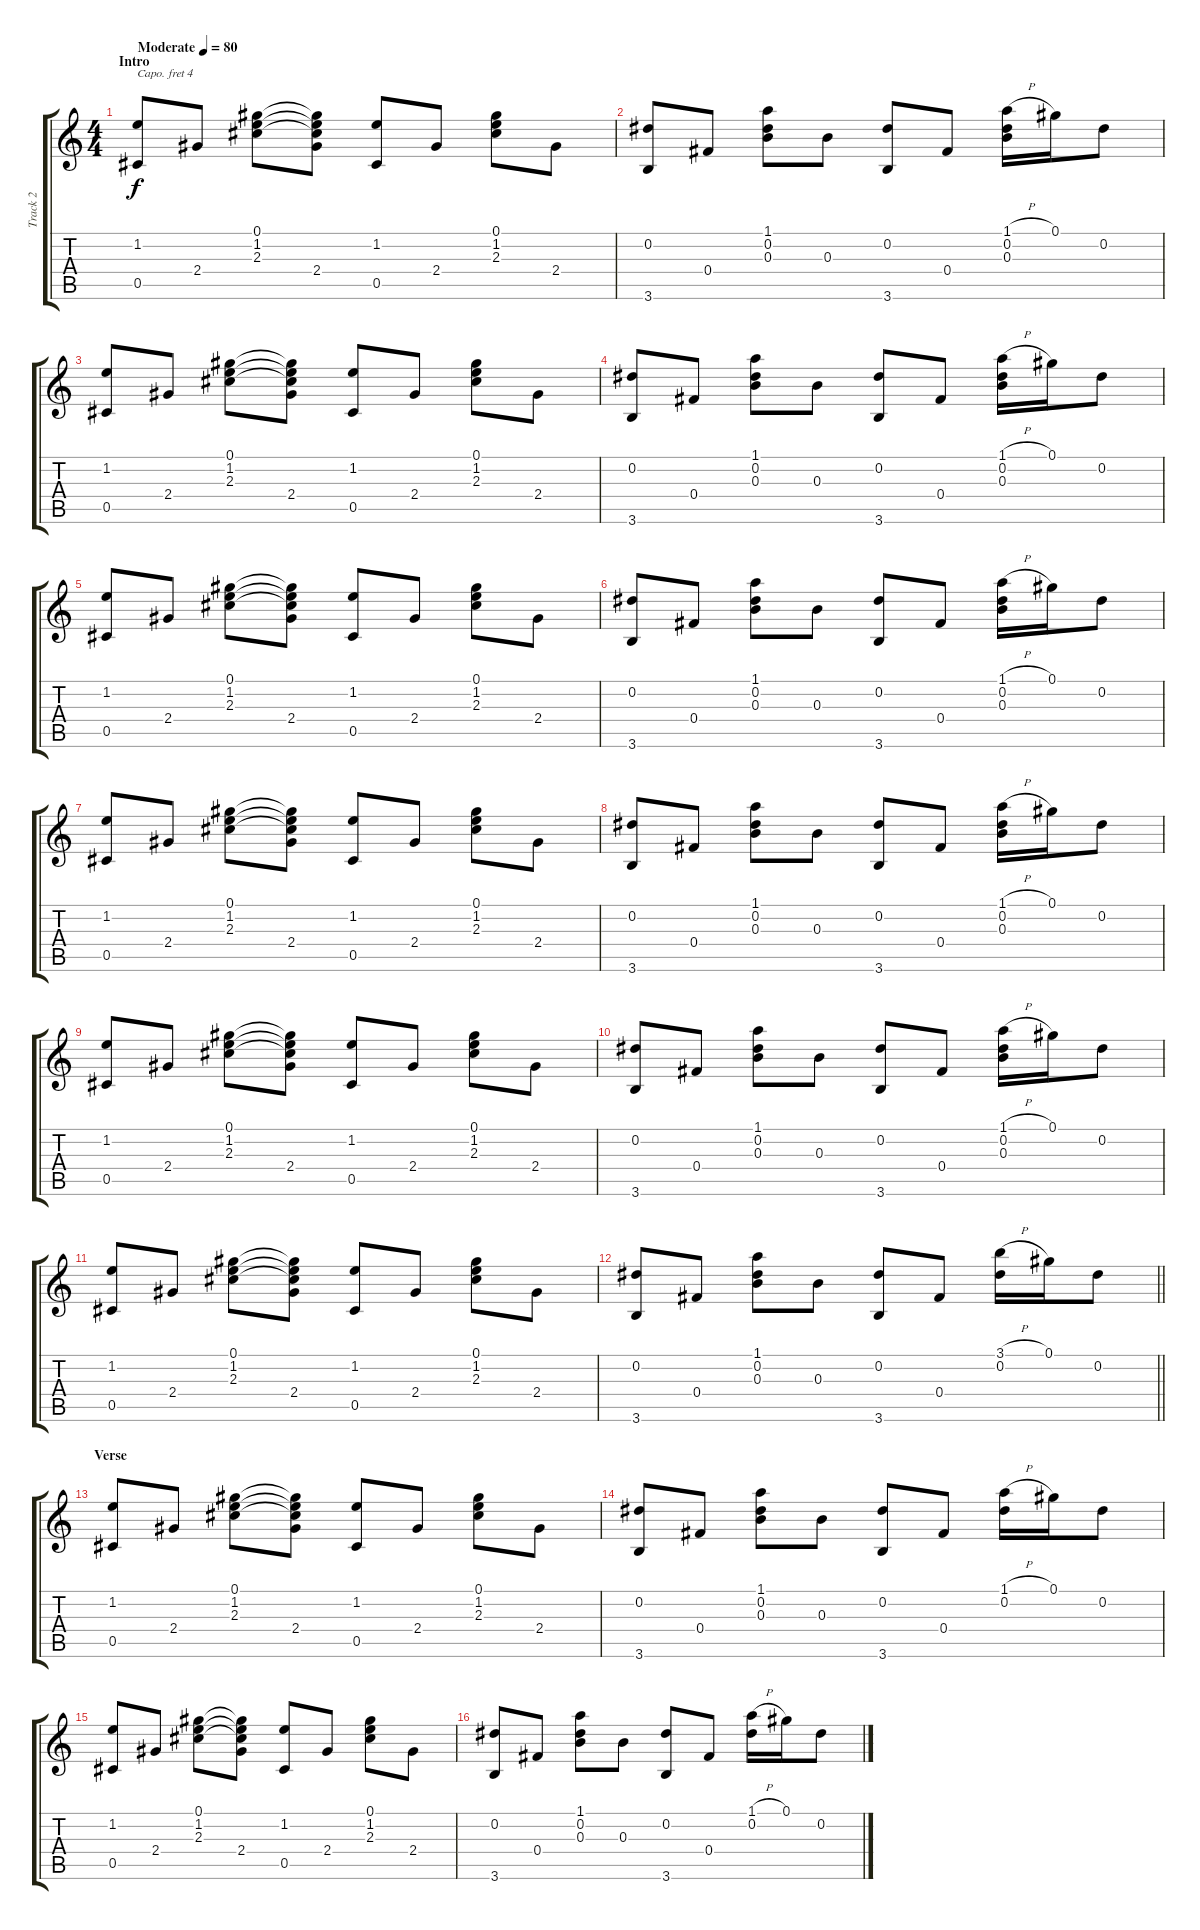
\track ("Track 2" "Track 2") {instrument acousticguitarsteel}
\staff {score tabs}
\capo 4
\tuning (E4 B3 G3 D3 A2 E2) {hide}
\ts (4 4)
\section ("" "Intro")
\tempo (80 "Moderate")
\clef g2
\ks c
(1.2 0.5).8{dy f instrument acousticguitarsteel} 2.4.8 (0.1 1.2 2.3).8 (0.1{t} 1.2{t} 2.3{t} 2.4).8 (1.2 0.5).8 2.4.8 (0.1 1.2 2.3).8 2.4.8 |
(0.2 3.6).8 0.4.8 (1.1 0.2 0.3).8 0.3.8 (0.2 3.6).8 0.4.8 (1.1{h} 0.2 0.3).16 0.1.16 0.2.8 |
(1.2 0.5).8 2.4.8 (0.1 1.2 2.3).8 (0.1{t} 1.2{t} 2.3{t} 2.4).8 (1.2 0.5).8 2.4.8 (0.1 1.2 2.3).8 2.4.8 |
(0.2 3.6).8 0.4.8 (1.1 0.2 0.3).8 0.3.8 (0.2 3.6).8 0.4.8 (1.1{h} 0.2 0.3).16 0.1.16 0.2.8 |
(1.2 0.5).8 2.4.8 (0.1 1.2 2.3).8 (0.1{t} 1.2{t} 2.3{t} 2.4).8 (1.2 0.5).8 2.4.8 (0.1 1.2 2.3).8 2.4.8 |
(0.2 3.6).8 0.4.8 (1.1 0.2 0.3).8 0.3.8 (0.2 3.6).8 0.4.8 (1.1{h} 0.2 0.3).16 0.1.16 0.2.8 |
(1.2 0.5).8 2.4.8 (0.1 1.2 2.3).8 (0.1{t} 1.2{t} 2.3{t} 2.4).8 (1.2 0.5).8 2.4.8 (0.1 1.2 2.3).8 2.4.8 |
(0.2 3.6).8 0.4.8 (1.1 0.2 0.3).8 0.3.8 (0.2 3.6).8 0.4.8 (1.1{h} 0.2 0.3).16 0.1.16 0.2.8 |
(1.2 0.5).8 2.4.8 (0.1 1.2 2.3).8 (0.1{t} 1.2{t} 2.3{t} 2.4).8 (1.2 0.5).8 2.4.8 (0.1 1.2 2.3).8 2.4.8 |
(0.2 3.6).8 0.4.8 (1.1 0.2 0.3).8 0.3.8 (0.2 3.6).8 0.4.8 (1.1{h} 0.2 0.3).16 0.1.16 0.2.8 |
(1.2 0.5).8 2.4.8 (0.1 1.2 2.3).8 (0.1{t} 1.2{t} 2.3{t} 2.4).8 (1.2 0.5).8 2.4.8 (0.1 1.2 2.3).8 2.4.8 |
\barLineRight lightlight
(0.2 3.6).8 0.4.8 (1.1 0.2 0.3).8 0.3.8 (0.2 3.6).8 0.4.8 (3.1{h} 0.2).16 0.1.16 0.2.8 |
\section ("" "Verse")
(1.2 0.5).8 2.4.8 (0.1 1.2 2.3).8 (0.1{t} 1.2{t} 2.3{t} 2.4).8 (1.2 0.5).8 2.4.8 (0.1 1.2 2.3).8 2.4.8 |
(0.2 3.6).8 0.4.8 (1.1 0.2 0.3).8 0.3.8 (0.2 3.6).8 0.4.8 (1.1{h} 0.2).16 0.1.16 0.2.8 |
(1.2 0.5).8 2.4.8 (0.1 1.2 2.3).8 (0.1{t} 1.2{t} 2.3{t} 2.4).8 (1.2 0.5).8 2.4.8 (0.1 1.2 2.3).8 2.4.8 |
(0.2 3.6).8 0.4.8 (1.1 0.2 0.3).8 0.3.8 (0.2 3.6).8 0.4.8 (1.1{h} 0.2).16 0.1.16 0.2.8
